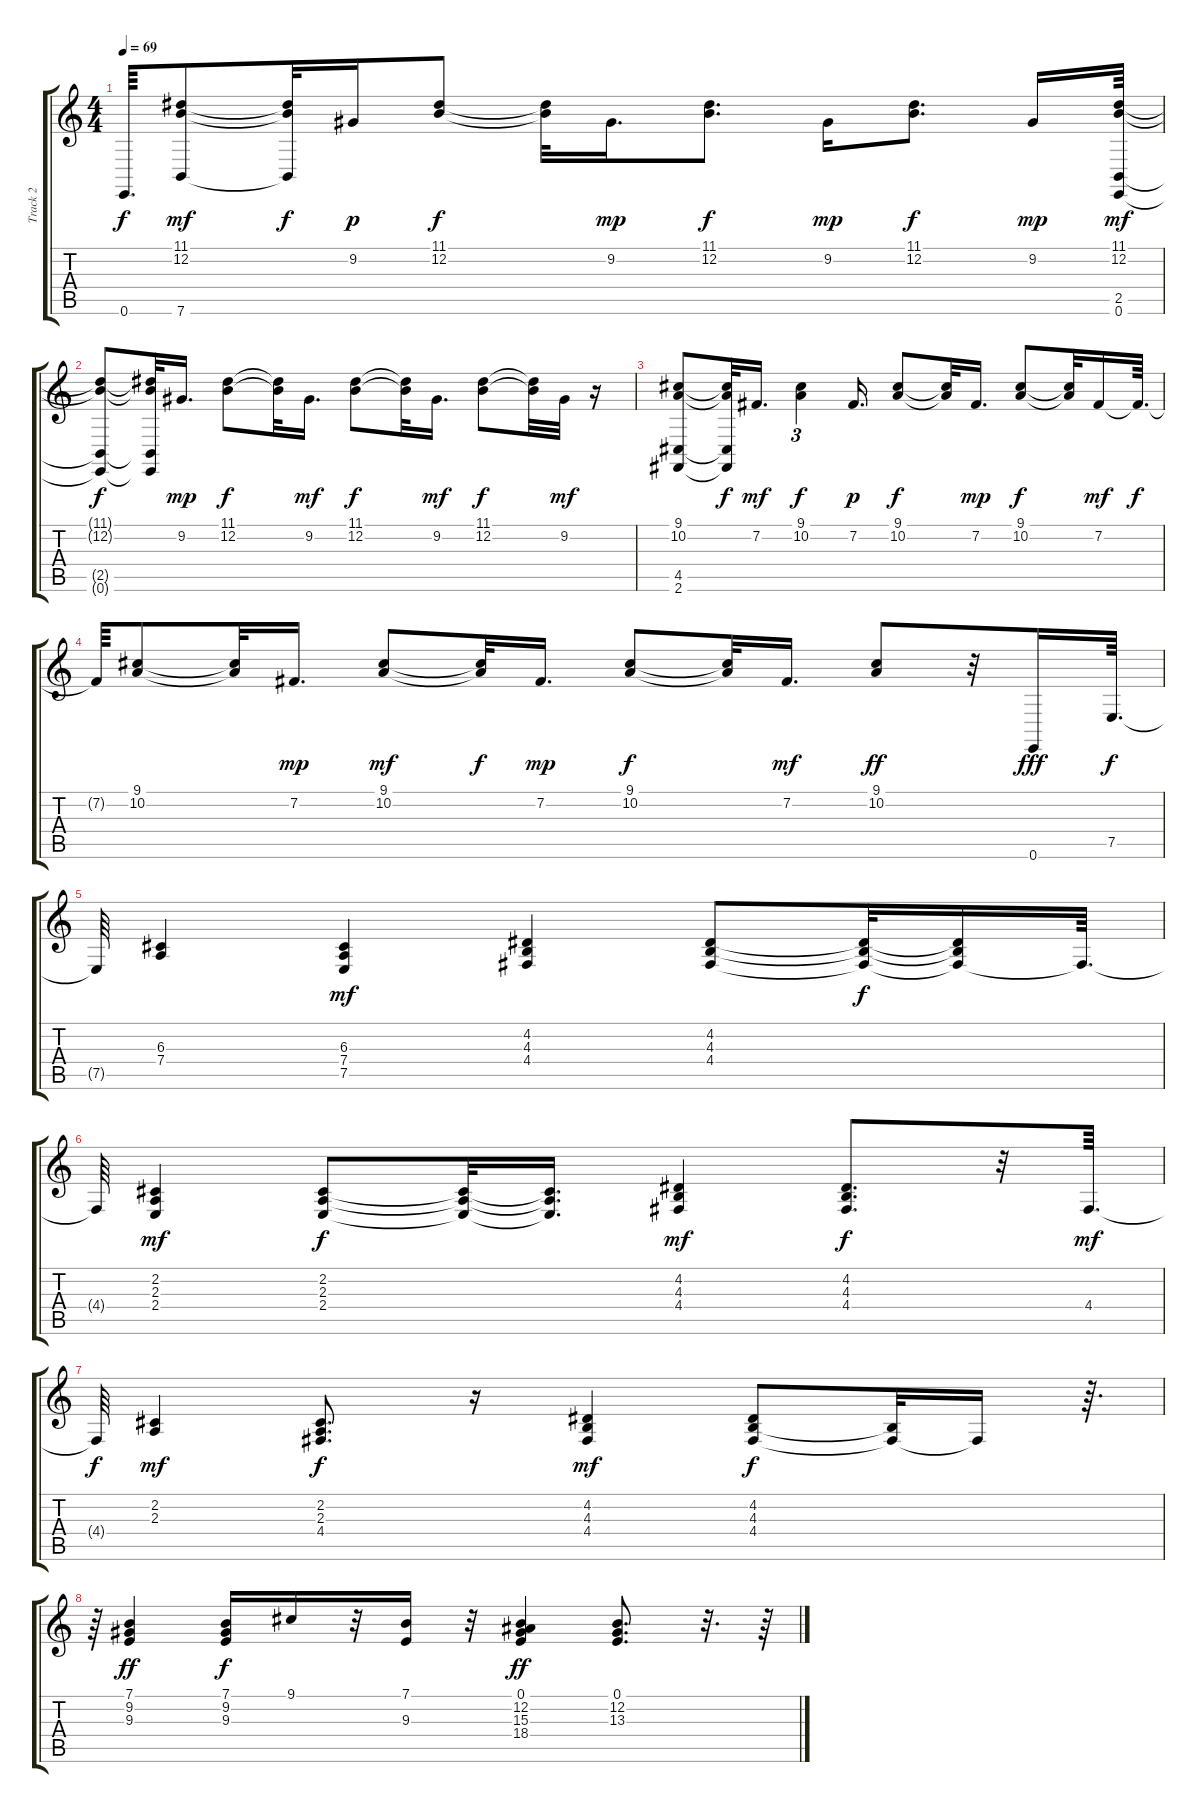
\track ("Track 2" "Track 2") {instrument acousticgrandpiano}
\staff {score tabs}
\tuning (E4 B3 G3 D3 A2 E2) {hide}
\ts (4 4)
\tempo 69
\clef g2
\ks c
0.6{t}.64{d dy f} (11.1 12.2 7.6).8{dy mf} (11.1{t} 12.2{t} 7.6{t}).32{dy f} 9.2.16{dy p} (11.1 12.2).8{dy f} (11.1{t} 12.2{t}).32 9.2.16{d dy mp} (11.1 12.2).8{d dy f} 9.2.16{dy mp} (11.1 12.2).8{d dy f} 9.2.16{dy mp} (11.1 12.2 2.5 0.6).64{dy mf} |
(11.1{t} 12.2{t} 2.5{t} 0.6{t}).8{dy f} (11.1{t} 12.2{t} 2.5{t} 0.6{t}).32 9.2.16{d dy mp} (11.1 12.2).8{dy f} (11.1{t} 12.2{t}).32 9.2.16{d dy mf} (11.1 12.2).8{dy f} (11.1{t} 12.2{t}).32 9.2.16{d dy mf} (11.1 12.2).8{dy f} (11.1{t} 12.2{t}).32 9.2.32{dy mf} r.16 |
(9.1 10.2 4.5 2.6).8 (9.1{t} 10.2{t} 4.5{t} 2.6{t}).32{dy f} 7.2.16{d dy mf} (9.1 10.2).4{tu (3 2) dy f} 7.2.16{d dy p} (9.1 10.2).8{dy f} (9.1{t} 10.2{t}).32 7.2.16{d dy mp} (9.1 10.2).8{dy f} (9.1{t} 10.2{t}).32 7.2.16{dy mf} 7.2{t}.64{d dy f} |
7.2{t}.64 (9.1 10.2).8 (9.1{t} 10.2{t}).32 7.2.16{d dy mp} (9.1 10.2).8{dy mf} (9.1{t} 10.2{t}).32{dy f} 7.2.16{d dy mp} (9.1 10.2).8{dy f} (9.1{t} 10.2{t}).32 7.2.16{d dy mf} (9.1 10.2).8{dy ff} r.32 0.6.16{dy fff} 7.5.64{d dy f} |
7.5{t}.64 (6.3 7.4).4 (6.3 7.4 7.5).4{dy mf} (4.2 4.3 4.4).4 (4.2 4.3 4.4).8 (4.2{t} 4.3{t} 4.4{t}).32{dy f} (4.2{t} 4.3{t} 4.4{t}).16 4.4{t}.64{d} |
4.4{t}.64 (2.2 2.3 2.4).4{dy mf} (2.2 2.3 2.4).8{dy f} (2.2{t} 2.3{t} 2.4{t}).32 (2.2{t} 2.3{t} 2.4{t}).16{d} (4.2 4.3 4.4).4{dy mf} (4.2 4.3 4.4).8{d dy f} r.32 4.4.64{d dy mf} |
4.4{t}.64{dy f} (2.2 2.3).4{dy mf} (2.2 2.3 4.4).8{d dy f} r.16 (4.2 4.3 4.4).4{dy mf} (4.2 4.3 4.4).8{dy f} (4.3{t} 4.4{t}).32 4.4{t}.16 r.64{d} |
r.64 (7.1 9.2 9.3).4{dy ff} (7.1 9.2 9.3).16{dy f} 9.1.16 r.32 (7.1 9.3).16 r.32 (0.1 12.2 15.3 18.4).4{dy ff} (0.1 12.2 13.3).8{d} r.32{d} r.64
